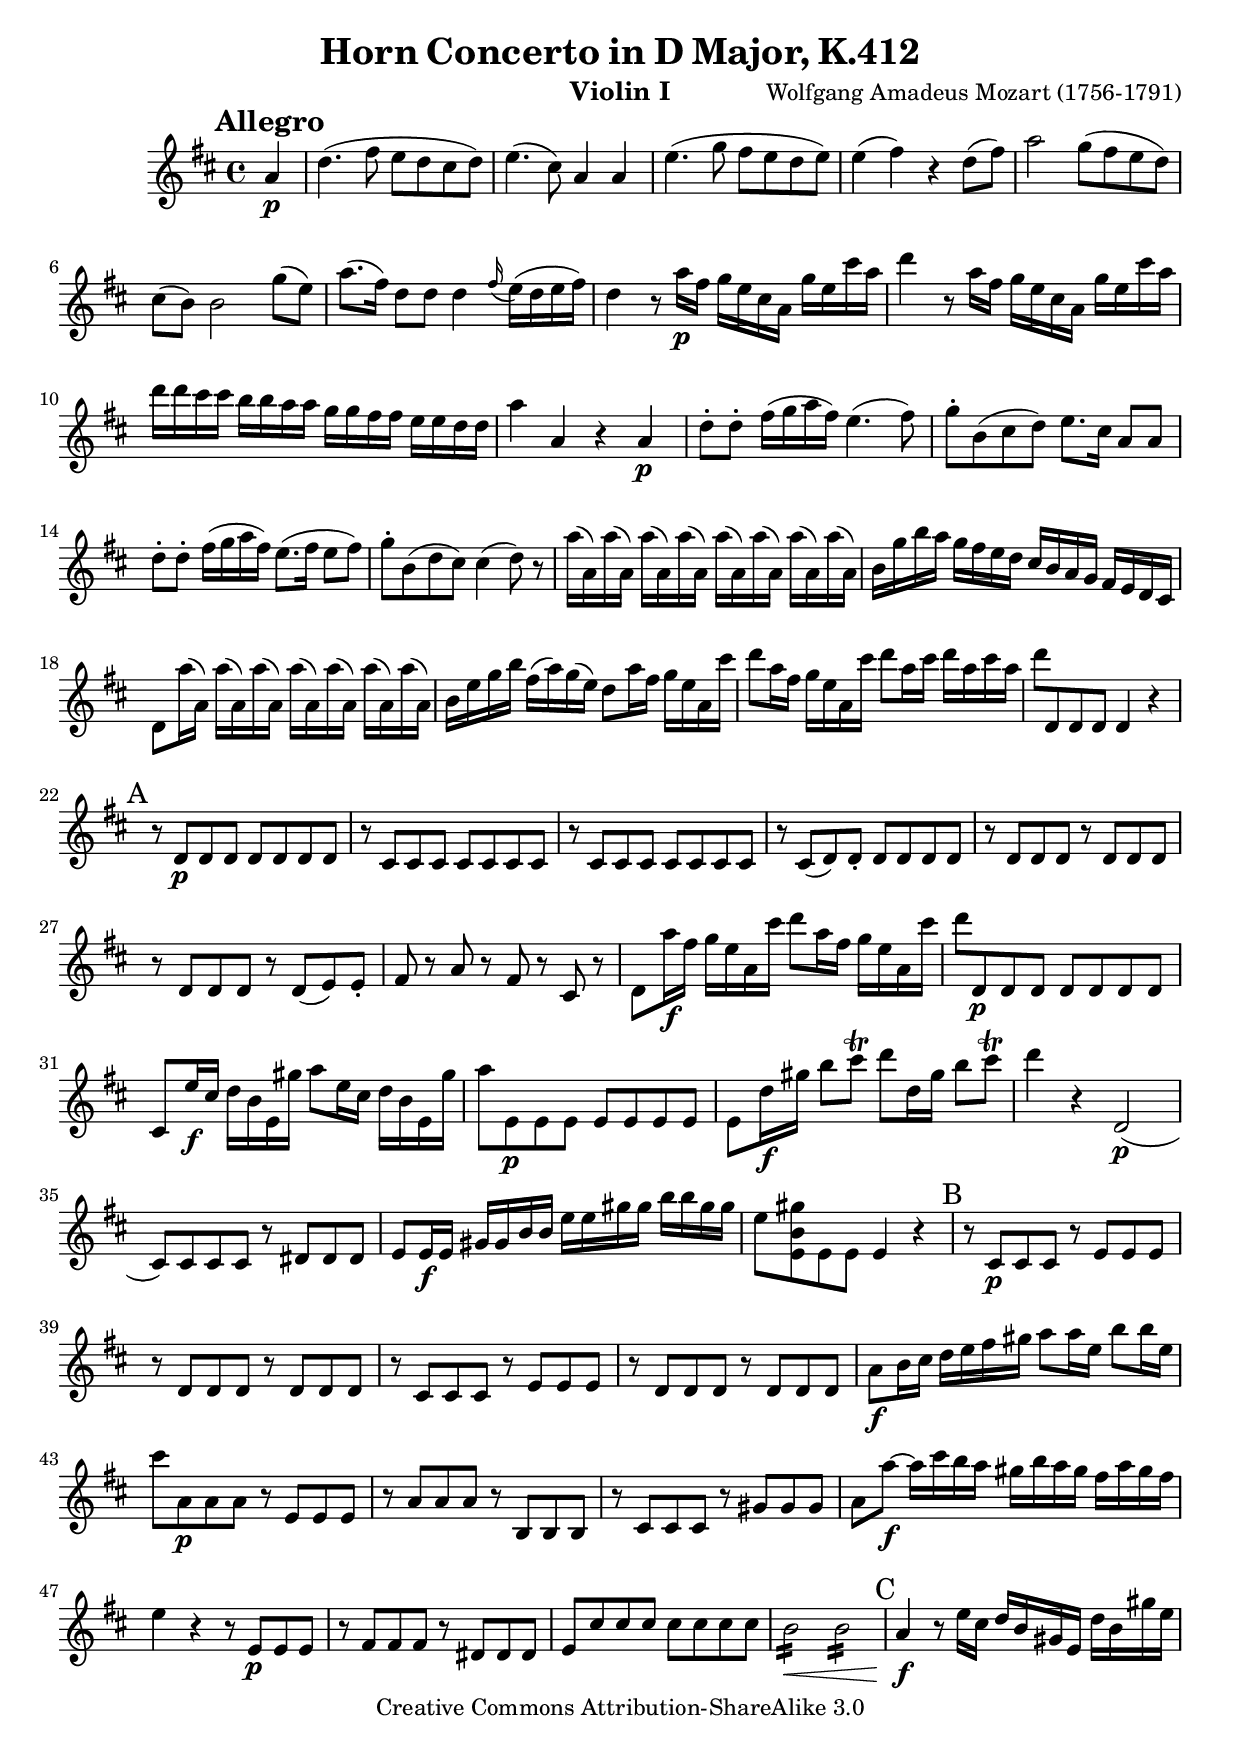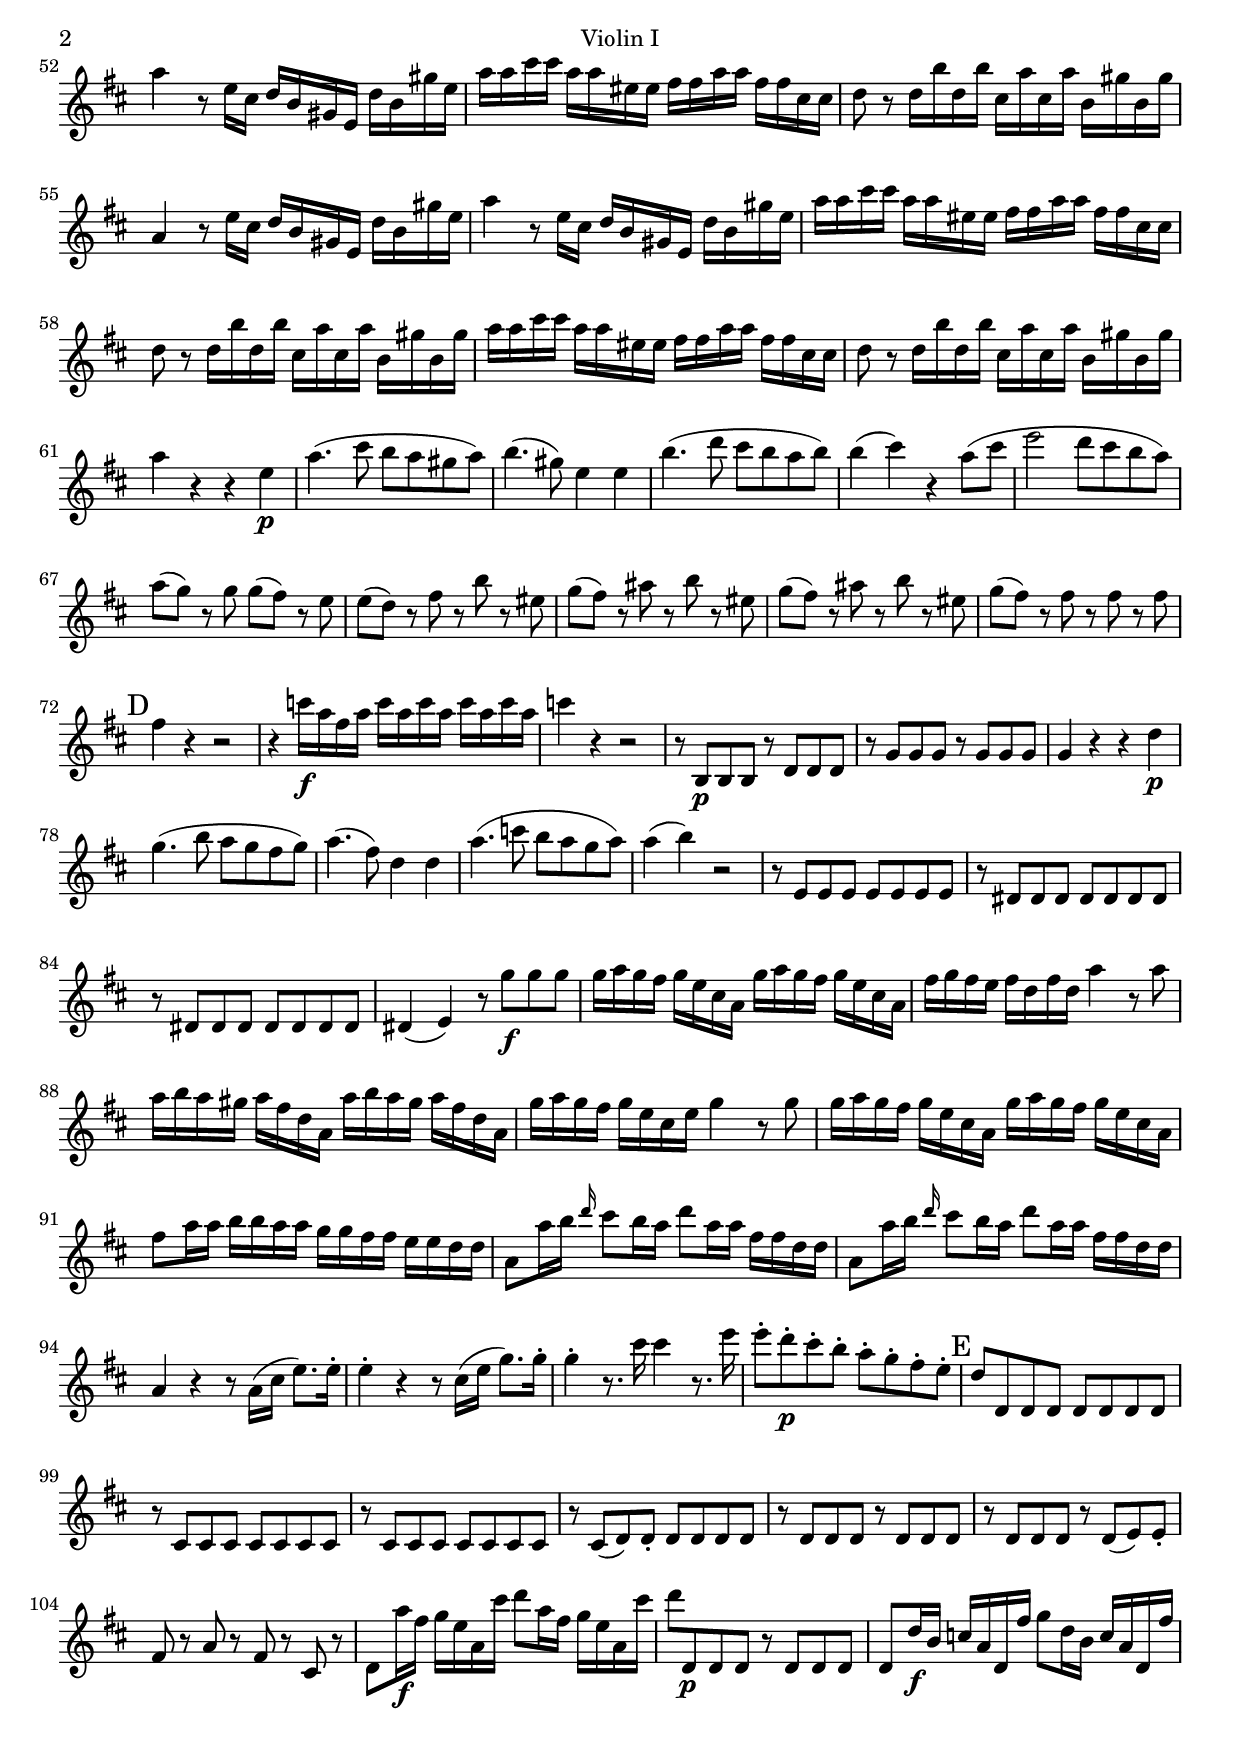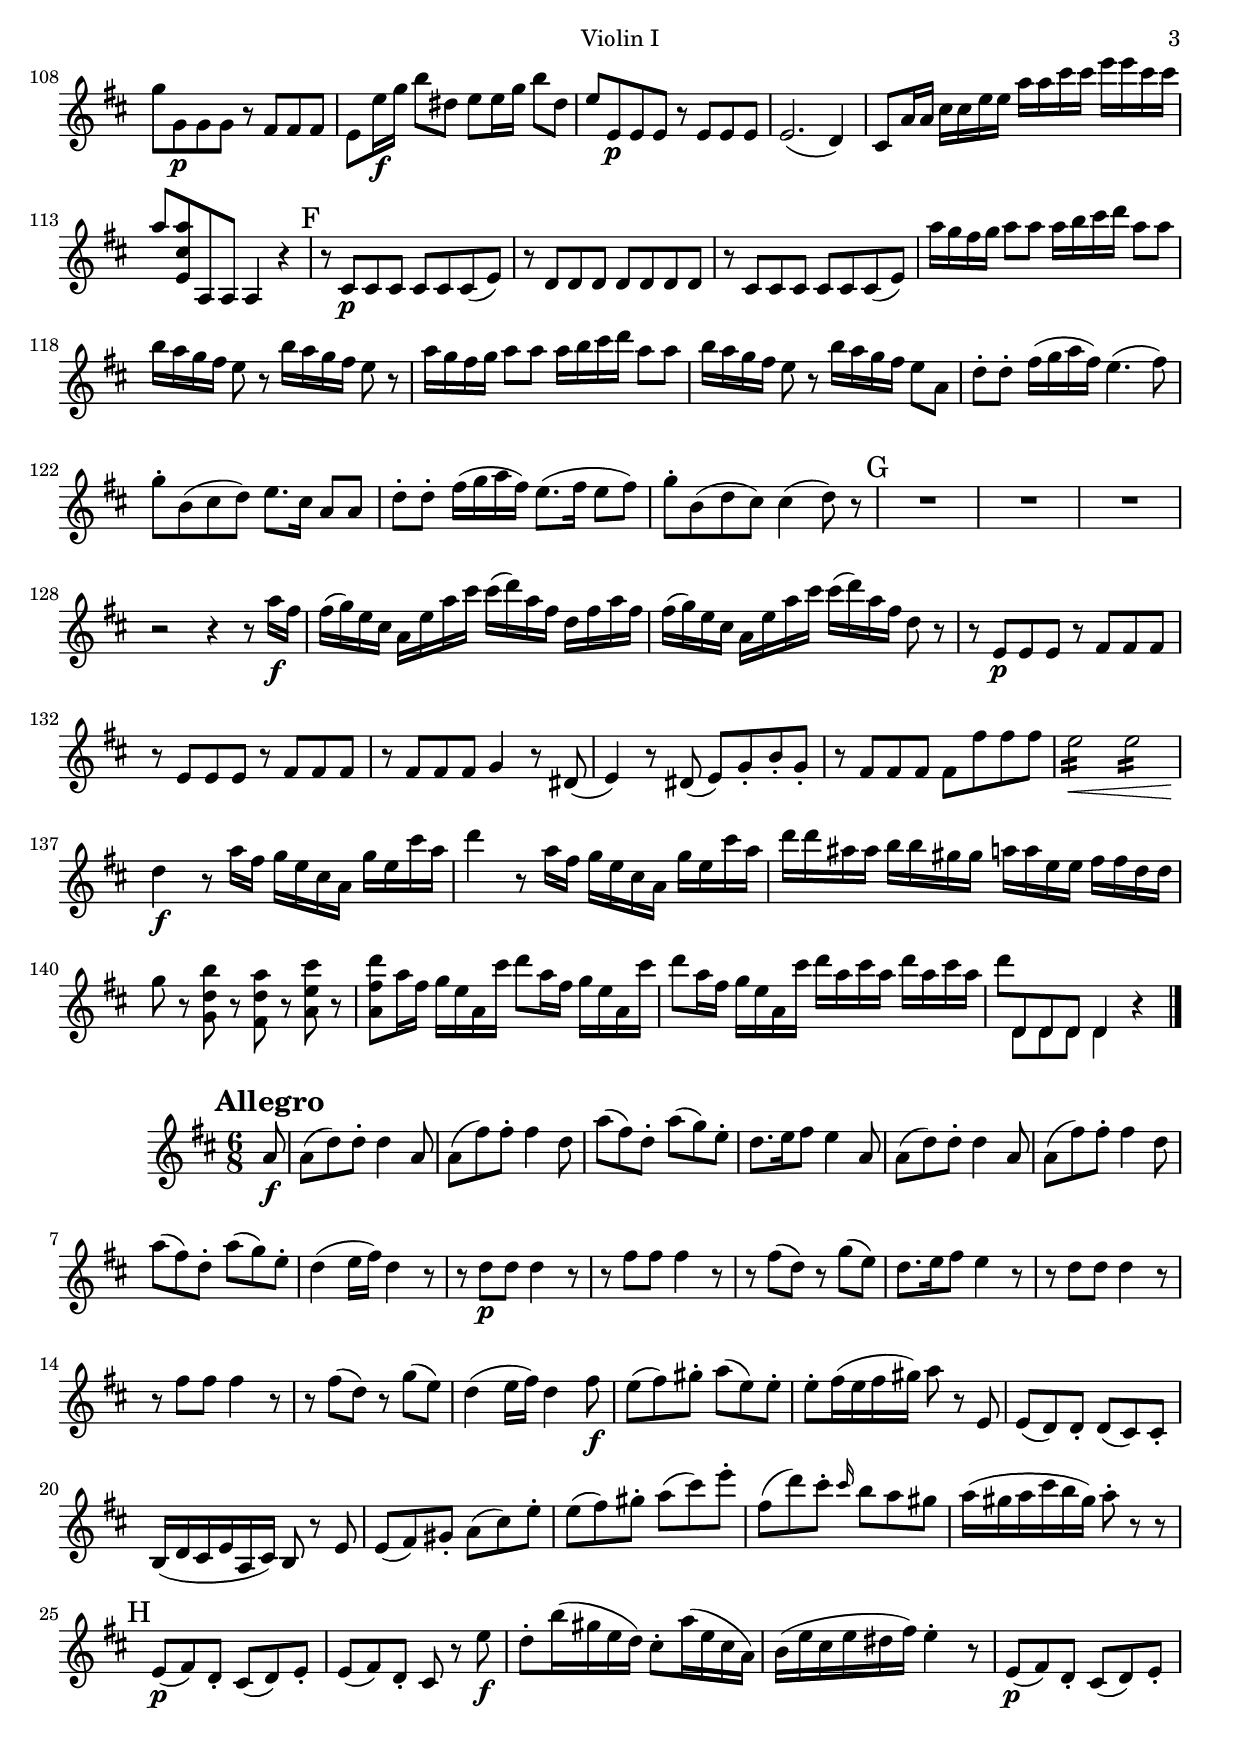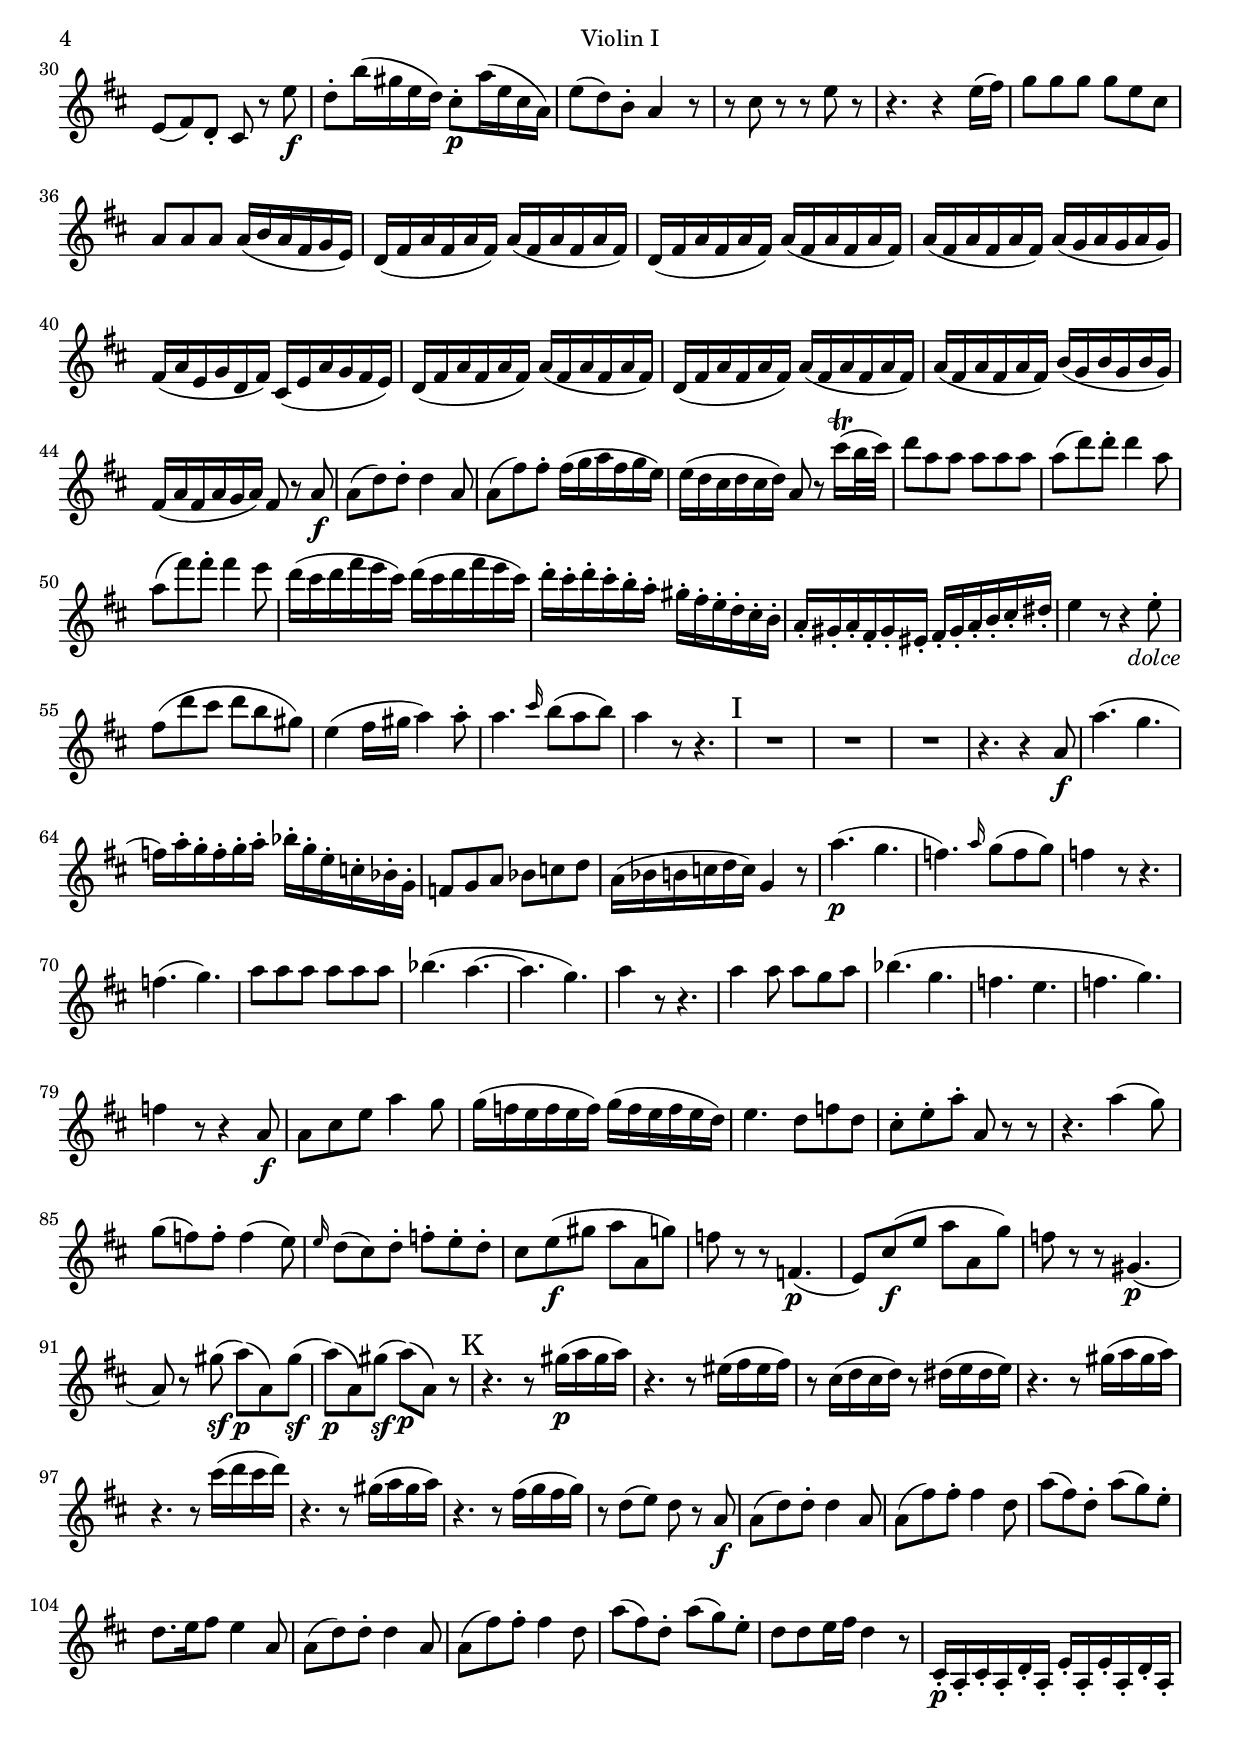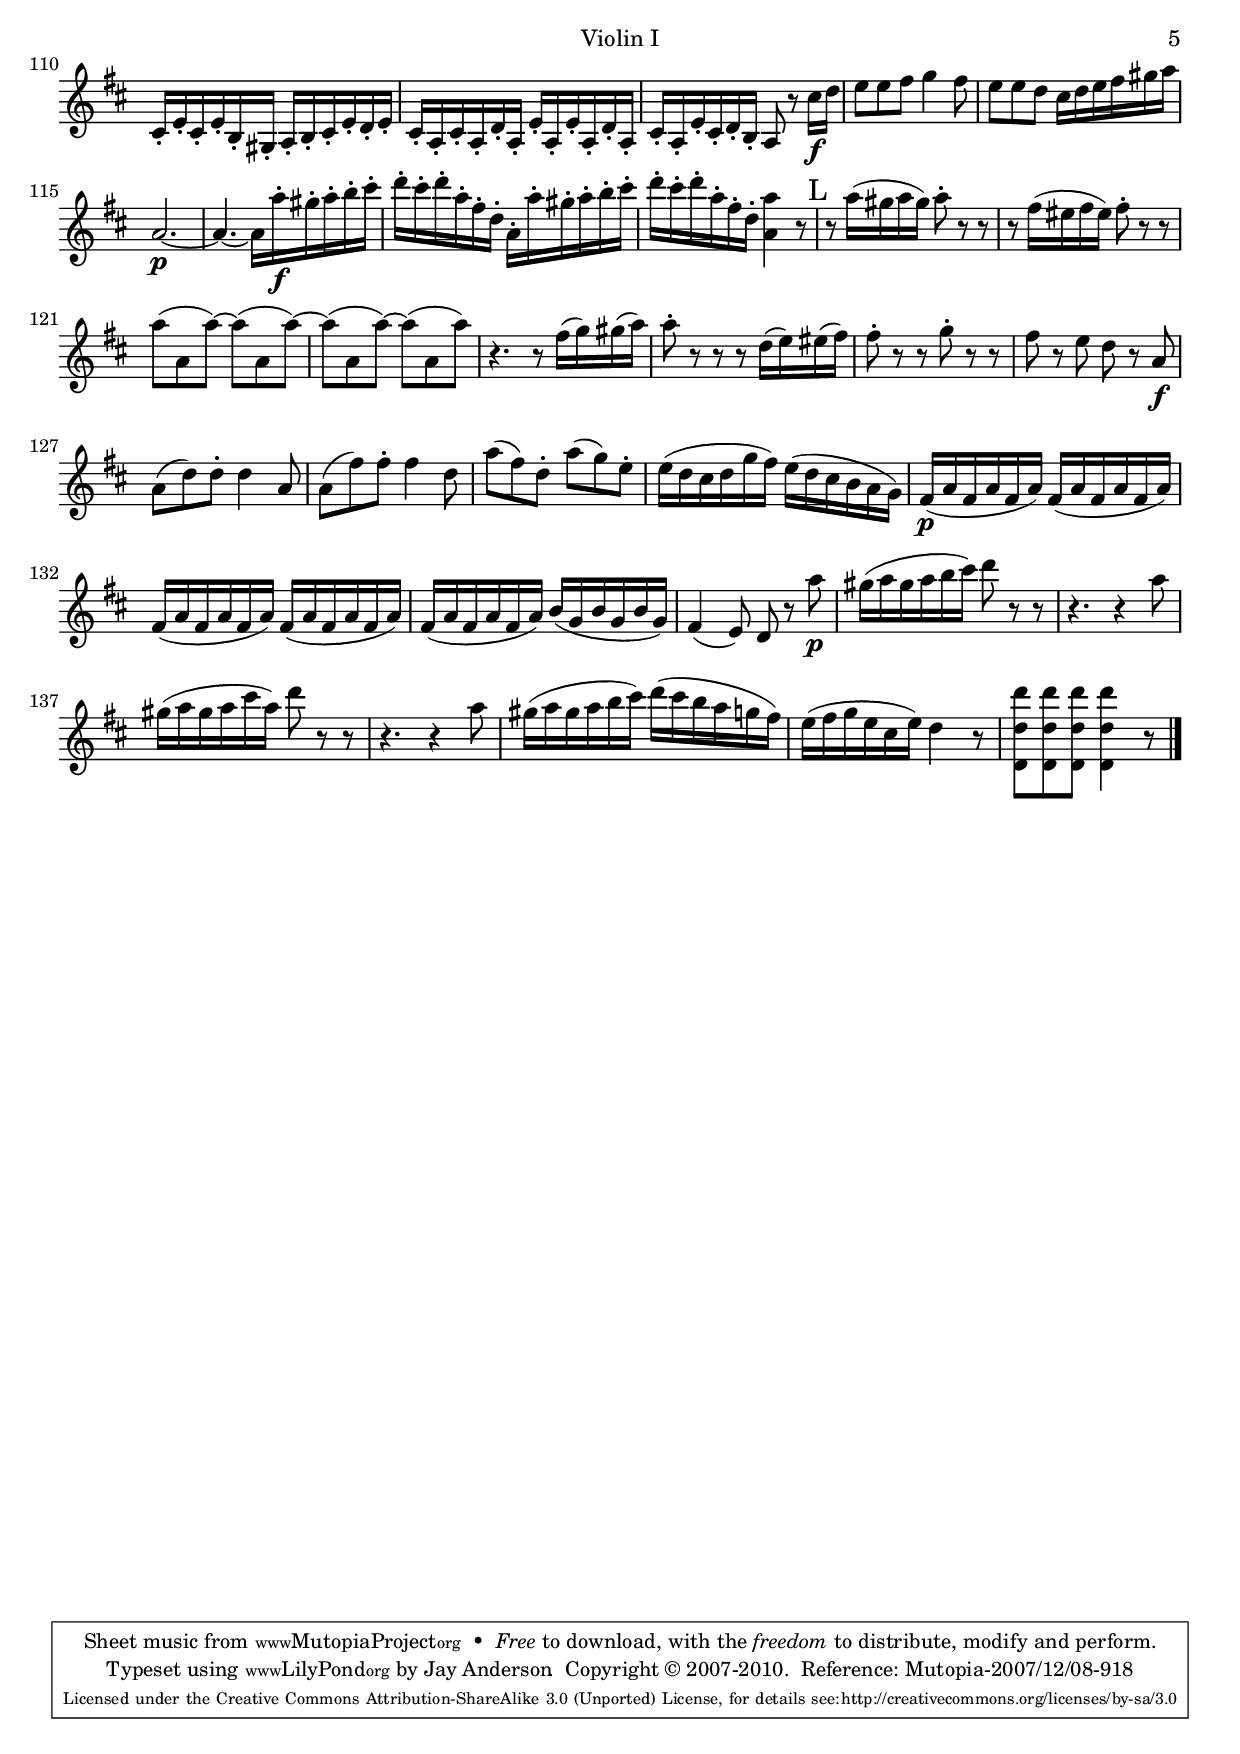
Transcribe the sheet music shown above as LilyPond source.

\version "2.13.10"

\include "defs.lyi"
\version "2.13.10"

\include "defs.lyi"

violinIMvtI = \relative c''
{
  \key d \major
  a4\p |
  d4.( fis8 e d cis d) |
  e4.( cis8) a4 a |
  e'4.( g8 fis e d e) |
  e4( fis) r d8( fis) |
  a2 g8( fis e d) |
  cis8( b) b2 g'8( e) |
  a8.( fis16) d8 d d4 \appoggiatura fis16 e16( d e fis) |
  d4 r8 a'16\p fis g e cis a g' e cis' a |
  d4 r8 a16 fis g e cis a g' e cis' a |
  d d cis cis b b a a g g fis fis e e d d |
  a'4 a, r a\p |
  d8-. d-. fis16( g a fis) e4.( fis8) |
  g8-. b,( cis d) e8. cis16 a8 a |
  d8-. d-. fis16( g a fis) e8.( fis16 e8 fis) |
  g8-. b,( d cis) cis4( d8) r |
  \repeat unfold 8 {a'16( a,)} |
  b g' b a g fis e d cis b a g fis e d cis |
  d8 \repeat unfold 7 {a''16( a,)} |
  b e g b fis( a) g( e) d8 a'16 fis g e a, cis' |
  d8 a16 fis g e a, cis' d8 a16 cis d a cis a |
  d8 d,, d d d4 r |
  r8 d\p d d d d d d |
  \repeat unfold 2
  {
    r8 cis cis cis cis cis cis cis |
  }
  r8 cis( d) d-. d d d d |
  \repeat unfold 3 {r8 d d d} r d( e) e-. |
  fis8 r a r fis r cis r |
  d a''16\f fis g e a, cis' d8 a16 fis g e a, cis' |
  d8 d,,8\p d d d d d d |
  cis8 e'16\f cis d b e, gis' a8 e16 cis d b e, gis' |
  a8 e,\p e e e e e e |
  e d'16\f gis b8 cis\trill d8 d,16 gis b8 cis\trill |
  d4 r d,,2(\p |
  cis8) cis cis cis r dis dis dis |
  e8 e16\f e gis gis b b e e gis gis b b gis gis |
  e8 <e, b' gis'> e e e4 r |
  r8 cis\p cis cis r e e e |
  r d d d r d d d |
  r8 cis cis cis r e e e |
  r d d d r d d d |
  a'\f b16 cis d e fis gis a8 a16 e b'8 b16 e, |
  cis'8 a,\p a a r e e e |
  r a a a r b, b b |
  r cis cis cis r gis' gis gis |
  a a'~\f a16 cis b a gis b a gis fis a gis fis |
  e4 r r8 e,\p e e |
  r fis fis fis r dis dis dis |
  e cis' cis cis cis cis cis cis |
  <<
    {\repeat tremolo 8 b16 \repeat tremolo 8 b16 |}
    {s1\<}
  >>
  a4\f r8 e'16 cis d b gis e d' b gis' e |
  a4 r8 e16 cis d b gis e d' b gis' e |
  a a cis cis a a eis eis fis fis a a fis fis cis cis |
  d8 r d16 b' d, b' cis, a' cis, a' b, gis' b, gis' |
  a,4 r8 e'16 cis d b gis e d' b gis' e |
  a4 r8 e16 cis d b gis e d' b gis' e |
  a a cis cis a a eis eis fis fis a a fis fis cis cis |
  d8 r d16 b' d, b' cis, a' cis, a' b, gis' b, gis' |
  a a cis cis a a eis eis fis fis a a fis fis cis cis |
  d8 r d16 b' d, b' cis, a' cis, a' b, gis' b, gis' |
  a4 r r e\p |
  a4.( cis8 b a gis a) |
  b4.( gis8) e4 e |
  b'4.( d8 cis b a b) |
  b4( cis) r a8( cis |
  e2 d8 cis b a) |
  a( g) r g g( fis) r e |
  e( d) r fis r b r eis, |
  \repeat unfold 2
  {
    g( fis) r ais r b r eis, |
  }
  g( fis) r fis r fis r fis |
  fis4 r r2 |
  r4 c'16\f a fis a \repeat unfold 4 {c a} |
  c4 r r2 |
  r8 b,,\p b b r d d d |
  r g g g r g g g |
  g4 r r d'\p |
  g4.( b8 a g fis g) |
  a4.( fis8) d4 d |
  a'4.( c8 b a g a) |
  a4( b) r2 |
  r8 e,, e e e e e e |
  \repeat unfold 2
  {
    r8 dis dis dis dis dis dis dis |
  }
  dis4( e) r8 g'\f g g |
  \repeat unfold 2 {g16 a g fis g e cis a} |
  fis' g fis e fis d fis d a'4 r8 a |
  \repeat unfold 2 {a16 b a gis a fis d a} |
  g' a g fis g e cis e g4 r8 g |
  \repeat unfold 2 {g16 a g fis g e cis a} |
  fis'8 a16 a b b a a g g fis fis e e d d |
  \repeat unfold 2
  {
    a8 a'16 b \grace d16 cis8 b16 a d8 a16 a fis fis d d |
  }
  a4 r r8 a16( cis e8.) e16-. |
  e4-. r r8 cis16( e g8.) g16-. |
  g4-. r8. cis16 cis4 r8. e16 |
  e8-. d-.\p cis-. b-. a-. g-. fis-. e-. |
  d8 d, d d d d d d |
  \repeat unfold 2
  {
    r8 cis cis cis cis cis cis cis |
  }
  r8 cis( d) d-. d d d d |
  \repeat unfold 3 {r8 d d d} r d( e) e-. |
  fis8 r a r fis r cis r |
  d a''16\f fis g e a, cis' d8 a16 fis g e a, cis' |
  d8 d,,8\p d d r d d d |
  d8 d'16\f b c a d, fis' g8 d16 b c a d, fis' |
  g8 g,\p g g r fis fis fis |
  e8 e'16\f g b8 dis, e e16 g b8 dis, |
  e8 e,\p e e r e e e |
  e2.( d4) |
  cis8 a'16 a cis cis e e a a cis cis e e cis cis |
  a8 <e, cis' a'> a, a a4 r |
  r8 cis\p \repeat unfold 4 cis cis( e) |
  r8 \repeat unfold 7 d |
  r8 \repeat unfold 5 cis cis( e) |
  a'16 g fis g a8 a a16 b cis d a8 a |
  \repeat unfold 2 {b16 a g fis e8 r} |
  a16 g fis g a8 a a16 b cis d a8 a |
  b16 a g fis e8 r b'16 a g fis e8 a, |
  d8-. d-. fis16( g a fis) e4.( fis8) |
  g8-. b,( cis d) e8. cis16 a8 a |
  d8-. d-. fis16( g a fis) e8.( fis16 e8 fis) |
  g8-. b,( d cis) cis4( d8) r |
  R1*3 |
  r2 r4 r8 a'16\f fis |
  fis( g) e cis a e' a cis cis( d) a fis d fis a fis |
  fis( g) e cis a e' a cis cis( d) a fis d8 r |
  r e,\p e e r fis fis fis |
  r e e e r fis fis fis |
  r fis fis fis g4 r8 dis( |
  e4) r8 dis( e) g-. b-. g-. |
  r fis fis fis fis fis' fis fis |
  <<
    {\repeat tremolo 8 e16 \repeat tremolo 8 e16 |}
    {s1\<}
  >>
  d4\f r8 a'16 fis g e cis a g' e cis' a |
  d4 r8 a16 fis g e cis a g' e cis' a |
  d d ais ais b b gis gis a a e e fis fis d d |
  g8 r <b d, g,> r <a d, fis,> r <cis e, a,> r |
  <d fis, a,> a16 fis g e a, cis' d8 a16 fis g e a, cis'
  d8 a16 fis g e a, cis' d a cis a d a cis a |
  << {d8 \voiceOne d,, d d d4} \new Voice {s8 \voiceTwo d d d d4} >> \oneVoice r4 |
}


\version "2.13.10"

\include "defs.lyi"

violinIMvtII = \relative c''
{
  \key d \major
  a8\f
  a( d) d-. d4 a8 |
  a( fis') fis-. fis4 d8 |
  a'( fis) d-. a'( g) e-. |
  d8. e16 fis8 e4 a,8 |
  a( d) d-. d4 a8 |
  a( fis') fis-. fis4 d8 |
  a'( fis) d-. a'( g) e-. |
  d4( e16 fis) d4 r8 |
  r8 d\p d d4 r8 |
  r8 fis fis fis4 r8 |
  r8 fis( d) r g( e) |
  d8. e16 fis8 e4 r8 |
  r8 d d d4 r8 |
  r8 fis fis fis4 r8 |
  r8 fis( d) r g( e) |
  d4( e16 fis) d4 fis8\f |

  e( fis) gis-. a( e) e-. |
  e-. fis16( e fis gis) a8 r e, |
  e( d) d-. d( cis) cis-. |
  b16( d cis e a, cis) b8 r e |
  e( fis) gis-. a( cis) e-. |
  e( fis) gis-. a( cis) e-. |
  fis,( d') cis-. \grace cis16 b8 a gis |
  a16( gis a cis b gis) a8-. r r |

  e,8(\p fis) d-. cis( d) e-. |
  e( fis) d-. cis r e'\f |
  d-. b'16( gis e d) cis8-. a'16( e cis a) |
  b( e cis e dis fis) e4-. r8 |
  e,8(\p fis) d-. cis( d) e-. |
  e( fis) d-. cis r e'\f |
  d-. b'16( gis e d) cis8-.\p a'16( e cis a) |
  e'8( d) b-. a4 r8 |
  r cis r r e r |
  r4. r4 e16( fis) |
  g8 g g g e cis |
  a a a a16( b a fis g e) |
  \repeat unfold 2
  {
    <<
      {\repeat unfold 2 {s16*5( s16)} |}
      {d16 fis \repeat unfold 5 {a fis} |}
    >>
  }
  <<
    {\repeat unfold 2 {s16*5( s16)} |}
    {\repeat unfold 3 {a16 fis} \repeat unfold 3 {a16 g} |}
  >>
  <<
    {\repeat unfold 2 {s16*5( s16)} |}
    {fis16 a e g d fis cis e a g fis e |}
  >>
  \repeat unfold 2
  {
    <<
      {\repeat unfold 2 {s16*5( s16)} |}
      {d16 fis \repeat unfold 5 {a fis} |}
    >>
  }
  <<
    {\repeat unfold 2 {s16*5( s16)} |}
    {\repeat unfold 3 {a16 fis} \repeat unfold 3 {b16 g} |}
  >>
  fis16( a fis a g a) fis8 r a\f |

  a( d) d-. d4 a8 |
  a( fis') fis-. fis16( g a fis g e) |
  e16( d cis d cis d) a8 r cis'16(\trill b32 cis) |
  d8 a a a a a |
  a( d) d-. d4 a8 |
  a( fis') fis-. fis4 e8 |
  \repeat unfold 2 {d16( cis d fis e cis)} |
  <<
    {\repeat unfold 24 s16-. |}
    {
      d16 cis d cis b a gis fis e d cis b |
      a gis a fis gis eis fis gis a b cis dis |
    }
  >>
  e4 r8 r4 e8-.\dolce |
  fis( d' cis d b gis) |
  e4( fis16 gis a4) a8-. |
  a4. \grace cis16 b8( a b) |
  a4 r8 r4. |
  R2.*3 |
  r4. r4 a,8\f |
  a'4.( g | f16)
  <<
    {\repeat unfold 11 s16-. |}
    {a g f g a bes g e c bes g |}
  >>
  f8 g a bes c d |
  a16( bes b c d c) g4 r8 |

  a'4.(\p g |
  f) \grace a16 g8( f g) |
  f4 r8 r4. |
  f4.( g) |
  \repeat unfold 6 a8 |
  bes4.( a~ | a( g) |
  a4 r8 r4. |
  a4 a8 a g a |
  bes4.( g | f e | f g) |
  f4 r8 r4 a,8\f |
  a cis e a4 g8 |
  g16( f e f e f) g( f e f e d) |
  e4. d8 f d |
  cis-. e-. a-. a, r r |

  r4. a'4( g8) |
  g( f) f-. f4( e8) |
  \grace e16 d8( cis) d-. f-. e-. d-. |
  cis e(\f gis a a, g') |
  f r r f,4.(\p |
  e8) cis'(\f e a a, g') |
  f8 r r gis,4.(\p |
  a8) r gis'(\sf a)(\p a,) gis'(\sf |
  a)(\p a,) gis'(\sf a)(\p a,) r |
  r4. r8 gis'16(\p a gis a) |
  r4. r8 eis16( fis eis fis) |
  r8 cis16( d cis d) r8 dis16( e dis e) |
  r4. r8 gis16( a gis a) |
  r4. r8 cis16( d cis d) |
  r4. r8 gis,16( a gis a) |
  r4. r8 fis16( g fis g) |
  r8 d( e) d r a\f |
  a( d) d-. d4 a8 |
  a( fis') fis-. fis4 d8 |
  a'( fis) d-. a'( g) e-. |
  d8. e16 fis8 e4 a,8 |
  a( d) d-. d4 a8 |
  a( fis') fis-. fis4 d8 |
  a'( fis) d-. a'( g) e-. |
  d d e16 fis d4 r8 |
  <<
    {\repeat unfold 42 s16-.}
    {
      cis,16\p a cis a d a e' a, e' a, d a |
      cis e cis e b gis a b cis e d e |
      cis a cis a d a e' a, e' a, d a |
      cis a e' cis d b
    }
  >> a8 r cis'16\f d |
  e8 e fis g4 fis8 |
  e e d cis16 d e fis gis a |
  a,2.~\p |
  a4.~ a16
  <<
    {\repeat unfold 23 s16-.}
    {
      a'16\f gis a b cis |
      d cis d a fis d a a' gis a b cis |
      d cis d a fis d
    }
  >> <a' a,>4 r8 |
  r8 a16( gis a gis) a8-. r r |
  r8 fis16( eis fis eis) fis8-. r r |
  a8( a, a'~) a( a, a'~)  |
  a8( a, a'~) a( a, a')  |
  r4. r8 fis16( g) gis( a) |
  a8-. r r r d,16( e) eis( fis) |
  fis8-. r r g-. r r |
  fis r e d r a\f |
  a( d) d-. d4 a8 |
  a( fis') fis-. fis4 d8 |
  a'( fis) d-. a'( g) e-. |
  <<
    {\repeat unfold 8 {s16*5( s16)} }
    {
      e16 d cis d g fis e d cis b a g |
      fis16\p a \repeat unfold 14 {fis a} \repeat unfold 3 {b g} |
    }
  >>
  fis4( e8) d r a''\p |
  gis16( a gis a b cis) d8 r r |
  r4. r4 a8 |
  gis16( a gis a cis a) d8 r r |
  r4. r4 a8 |
  gis16( a gis a b cis) d( cis b a g fis) |
  e( fis g e cis e) d4 r8 |
  \repeat unfold 3 <d, d' d'>8 <d d' d'>4 r8
}



instrument = "Violin I"

\book
{
  \include "Header.lyi"
  \score
  {
    \new Staff
    {
      << \violinIMvtI \outlineMvtI >>
    }
  }
  \score
  {
    \new Staff
    {
      << \violinIMvtII \outlineMvtII >>
    }
  }
}

